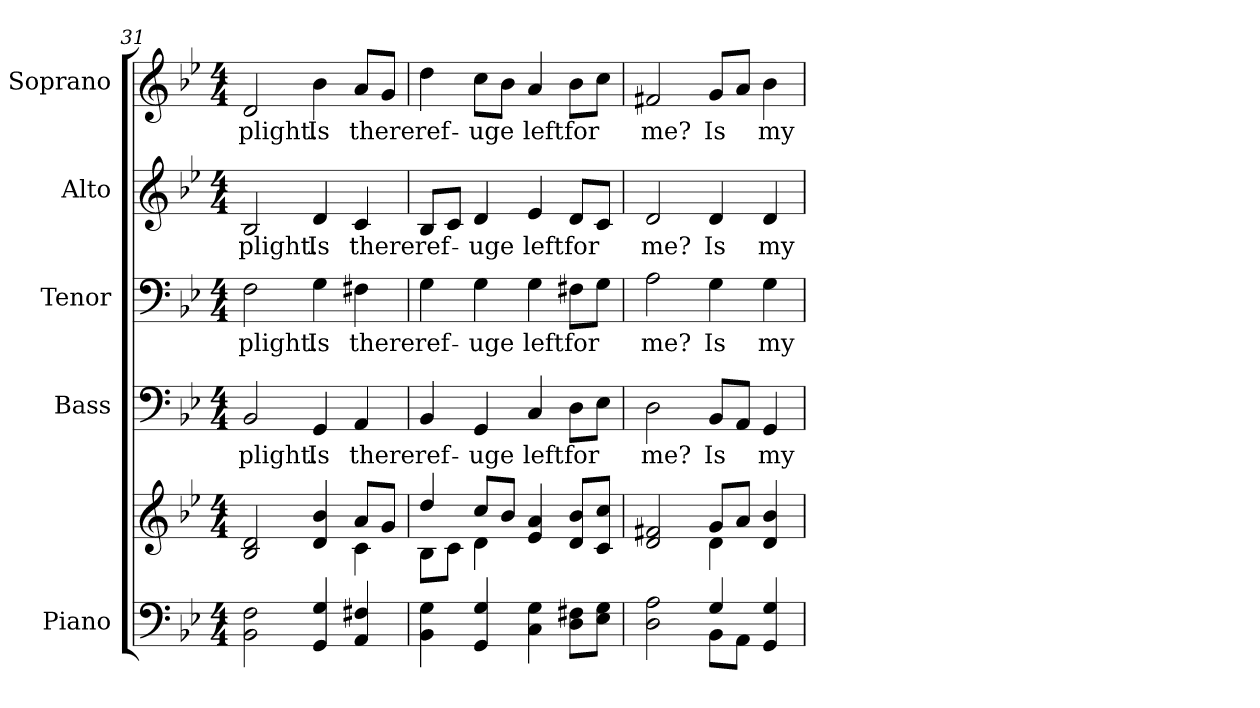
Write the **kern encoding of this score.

**kern	**kern	**kern	**text	**kern	**text	**kern	**text	**kern	**text
*part5	*part5	*part4	*part4	*part3	*part3	*part2	*part2	*part1	*part1
*staff6	*staff5	*staff4	*staff4	*staff3	*staff3	*staff2	*staff2	*staff1	*staff1
*I"Piano	*	*I"Bass	*	*I"Tenor	*	*I"Alto	*	*I"Soprano	*
*I'Pno.	*	*I'B.	*	*I'T.	*	*I'A.	*	*I'S.	*
!!LO:PB:g=z
*clefF4	*clefG2	*clefF4	*	*clefF4	*	*clefG2	*	*clefG2	*
*k[b-e-]	*k[b-e-]	*k[b-e-]	*	*k[b-e-]	*	*k[b-e-]	*	*k[b-e-]	*
*B-:	*B-:	*B-:	*	*B-:	*	*B-:	*	*B-:	*
*M4/4	*M4/4	*M4/4	*	*M4/4	*	*M4/4	*	*M4/4	*
=31	=31	=31	=31	=31	=31	=31	=31	=31	=31
*	*^	*	*	*	*	*	*	*	*
!	!	!	!	!LO:LY:b:color=#000000	!	!	!	!	!	!
!	!	!	!	!	!	!LO:LY:b:color=#000000	!	!	!	!
!	!	!	!	!	!	!	!	!LO:LY:b:color=#000000	!	!
!	!	!	!	!	!	!	!	!	!	!LO:LY:b:color=#000000
2BB-i\ 2Fi	2B-i/ 2di	2ryy	2BB-i/	plight.	2Fi\	plight.	2B-i/	plight.	2di/	plight.
!	!	!	!	!LO:LY:b:color=#000000	!	!	!	!	!	!
!	!	!	!	!	!	!LO:LY:b:color=#000000	!	!	!	!
!	!	!	!	!	!	!	!	!LO:LY:b:color=#000000	!	!
!	!	!	!	!	!	!	!	!	!	!LO:LY:b:color=#000000
4GGi/ 4Gi	4di/ 4b-i	4ryy	4GGi/	Is	4Gi\	Is	4di/	Is	4b-i\	Is
!	!	!	!	!LO:LY:b:color=#000000	!	!	!	!	!	!
!	!	!	!	!	!	!LO:LY:b:color=#000000	!	!	!	!
!	!	!	!	!	!	!	!	!LO:LY:b:color=#000000	!	!
!	!	!	!	!	!	!	!	!	!	!LO:LY:b:color=#000000
4AAi/ 4F#Xi	8ai/L	4ci\	4AAi/	there	4F#Xi\	there	4ci/	there	8ai/L	there
.	8gi/J	.	.	.	.	.	.	.	8gi/J	.
=32	=32	=32	=32	=32	=32	=32	=32	=32	=32	=32
!	!	!	!	!LO:LY:b:color=#000000	!	!	!	!	!	!
!	!	!	!	!	!	!LO:LY:b:color=#000000	!	!	!	!
!	!	!	!	!	!	!	!	!LO:LY:b:color=#000000	!	!
!	!	!	!	!	!	!	!	!	!	!LO:LY:b:color=#000000
4BB-i\ 4Gi	4ddi/	8B-i\L	4BB-i/	ref-	4Gi\	ref-	8B-i/L	ref-	4ddi\	ref-
.	.	8ci\J	.	.	.	.	8ci/J	.	.	.
!	!	!	!	!LO:LY:b:color=#000000	!	!	!	!	!	!
!	!	!	!	!	!	!LO:LY:b:color=#000000	!	!	!	!
!	!	!	!	!	!	!	!	!LO:LY:b:color=#000000	!	!
!	!	!	!	!	!	!	!	!	!	!LO:LY:b:color=#000000
4GGi/ 4Gi	8cci/L	4di\	4GGi/	-uge	4Gi\	-uge	4di/	-uge	8cci\L	-uge
.	8b-i/J	.	.	.	.	.	.	.	8b-i\J	.
!	!	!	!	!LO:LY:b:color=#000000	!	!	!	!	!	!
!	!	!	!	!	!	!LO:LY:b:color=#000000	!	!	!	!
!	!	!	!	!	!	!	!	!LO:LY:b:color=#000000	!	!
!	!	!	!	!	!	!	!	!	!	!LO:LY:b:color=#000000
4Ci\ 4Gi	4e-i/ 4ai	2ryy	4Ci/	left	4Gi\	left	4e-i/	left	4ai/	left
!	!	!	!	!LO:LY:b:color=#000000	!	!	!	!	!	!
!	!	!	!	!	!	!LO:LY:b:color=#000000	!	!	!	!
!	!	!	!	!	!	!	!	!LO:LY:b:color=#000000	!	!
!	!	!	!	!	!	!	!	!	!	!LO:LY:b:color=#000000
8Di\ 8F#XiL	8di/ 8b-iL	.	8Di\L	for	8F#Xi\L	for	8di/L	for	8b-i\L	for
8E-i\ 8GiJ	8ci/ 8cciJ	.	8E-i\J	.	8Gi\J	.	8ci/J	.	8cci\J	.
=33	=33	=33	=33	=33	=33	=33	=33	=33	=33	=33
*^	*	*	*	*	*	*	*	*	*	*
!	!	!	!	!	!LO:LY:b:color=#000000	!	!	!	!	!	!
!	!	!	!	!	!	!	!LO:LY:b:color=#000000	!	!	!	!
!	!	!	!	!	!	!	!	!	!LO:LY:b:color=#000000	!	!
!	!	!	!	!	!	!	!	!	!	!	!LO:LY:b:color=#000000
2Di\ 2Ai	2ryy	2di/ 2f#Xi	2ryy	2Di\	me?	2Ai\	me?	2di/	me?	2f#Xi/	me?
!	!	!	!	!	!LO:LY:b:color=#000000	!	!	!	!	!	!
!	!	!	!	!	!	!	!LO:LY:b:color=#000000	!	!	!	!
!	!	!	!	!	!	!	!	!	!LO:LY:b:color=#000000	!	!
!	!	!	!	!	!	!	!	!	!	!	!LO:LY:b:color=#000000
4Gi/	8BB-i\L	8gi/L	4di\	8BB-i/L	Is	4Gi\	Is	4di/	Is	8gi/L	Is
.	8AAi\J	8ai/J	.	8AAi/J	.	.	.	.	.	8ai/J	.
!	!	!	!	!	!LO:LY:b:color=#000000	!	!	!	!	!	!
!	!	!	!	!	!	!	!LO:LY:b:color=#000000	!	!	!	!
!	!	!	!	!	!	!	!	!	!LO:LY:b:color=#000000	!	!
!	!	!	!	!	!	!	!	!	!	!	!LO:LY:b:color=#000000
4GGi/ 4Gi	4ryy	4di/ 4b-i	4ryy	4GGi/	my	4Gi\	my	4di/	my	4b-i\	my
*v	*v	*	*	*	*	*	*	*	*	*	*
*	*v	*v	*	*	*	*	*	*	*	*
=	=	=	=	=	=	=	=	=	=
*-	*-	*-	*-	*-	*-	*-	*-	*-	*-
